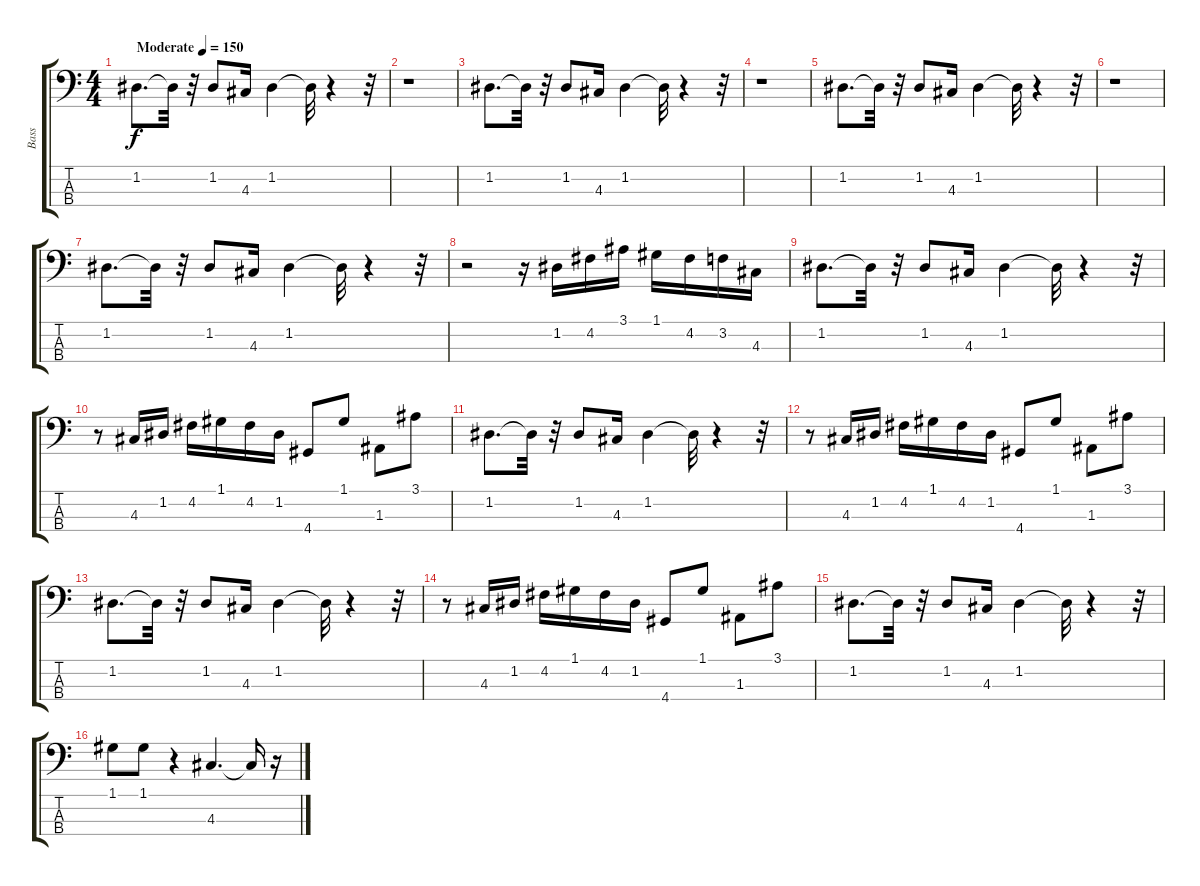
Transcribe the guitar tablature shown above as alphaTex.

\track ("Bass" "Bass") {instrument slapbass1}
\staff {score tabs}
\tuning (G2 D2 A1 E1) {hide}
\ts (4 4)
\tempo (150 "Moderate")
\clef f4
\ks c
1.2.8{d dy f instrument slapbass1} 1.2{t}.32 r.32 1.2.8 4.3.16 1.2.4 1.2{t}.32 r.4 r.32 |
r.1 |
1.2.8{d} 1.2{t}.32 r.32 1.2.8 4.3.16 1.2.4 1.2{t}.32 r.4 r.32 |
r.1 |
1.2.8{d} 1.2{t}.32 r.32 1.2.8 4.3.16 1.2.4 1.2{t}.32 r.4 r.32 |
r.1 |
1.2.8{d} 1.2{t}.32 r.32 1.2.8 4.3.16 1.2.4 1.2{t}.32 r.4 r.32 |
r.2 r.16 1.2.16 4.2.16 3.1.16 1.1.16 4.2.16 3.2.16 4.3.16 |
1.2.8{d} 1.2{t}.32 r.32 1.2.8 4.3.16 1.2.4 1.2{t}.32 r.4 r.32 |
r.8 4.3.16 1.2.16 4.2.16 1.1.16 4.2.16 1.2.16 4.4.8 1.1.8 1.3.8 3.1.8 |
1.2.8{d} 1.2{t}.32 r.32 1.2.8 4.3.16 1.2.4 1.2{t}.32 r.4 r.32 |
r.8 4.3.16 1.2.16 4.2.16 1.1.16 4.2.16 1.2.16 4.4.8 1.1.8 1.3.8 3.1.8 |
1.2.8{d} 1.2{t}.32 r.32 1.2.8 4.3.16 1.2.4 1.2{t}.32 r.4 r.32 |
r.8 4.3.16 1.2.16 4.2.16 1.1.16 4.2.16 1.2.16 4.4.8 1.1.8 1.3.8 3.1.8 |
1.2.8{d} 1.2{t}.32 r.32 1.2.8 4.3.16 1.2.4 1.2{t}.32 r.4 r.32 |
1.1.8 1.1.8 r.4 4.3.4{d} 4.3{t}.16 r.16
